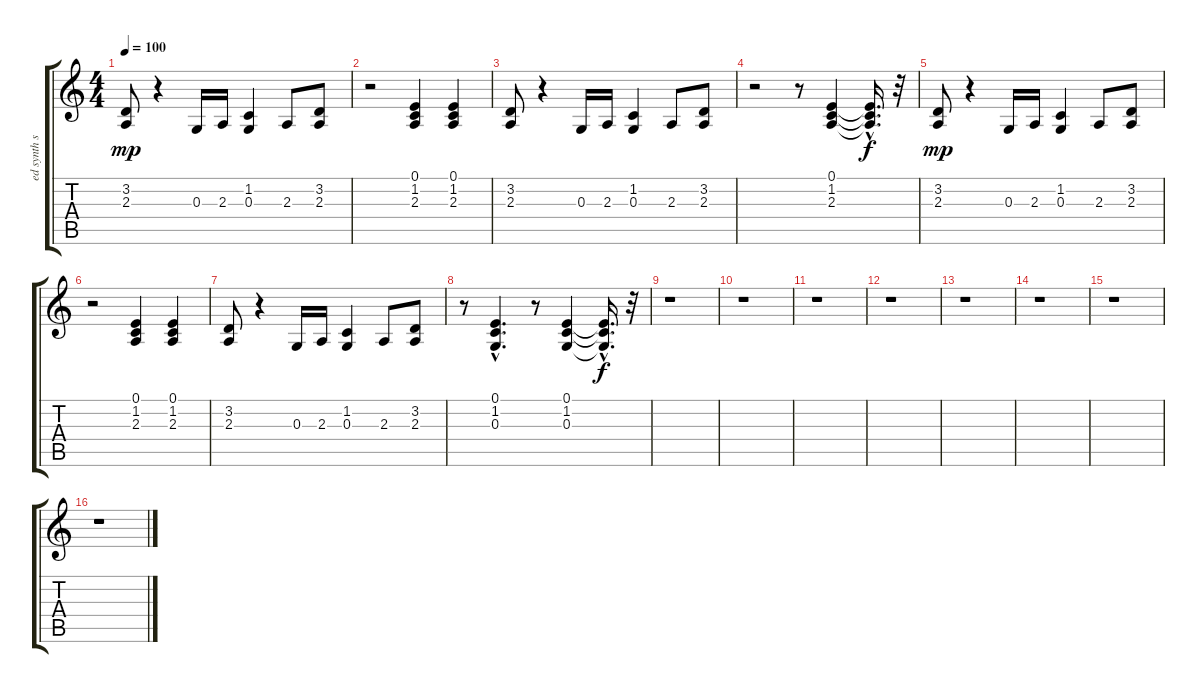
\track ("ed synth strings2" "ed synth s") {instrument synthstrings2}
\staff {score tabs}
\tuning (E4 B3 G3 D3 A2 E2) {hide}
\ts (4 4)
\tempo 100
\clef g2
\ks c
(3.2 2.3).8{dy mp} r.4 0.3.16 2.3.16 (1.2 0.3).4 2.3.8 (3.2 2.3).8 |
r.2 (0.1 1.2 2.3).4 (0.1 1.2 2.3).4 |
(3.2 2.3).8 r.4 0.3.16 2.3.16 (1.2 0.3).4 2.3.8 (3.2 2.3).8 |
r.2 r.8 (0.1 1.2 2.3).4 (0.1{hac t} 1.2{hac t} 2.3{hac t}).16{d dy f} r.32 |
(3.2 2.3).8{dy mp} r.4 0.3.16 2.3.16 (1.2 0.3).4 2.3.8 (3.2 2.3).8 |
r.2 (0.1 1.2 2.3).4 (0.1 1.2 2.3).4 |
(3.2 2.3).8 r.4 0.3.16 2.3.16 (1.2 0.3).4 2.3.8 (3.2 2.3).8 |
r.8 (0.1{hac} 1.2{hac} 0.3{hac}).4{d} r.8 (0.1 1.2 0.3).4 (0.1{hac t} 1.2{hac t} 0.3{hac t}).16{d dy f} r.32 |
r.1 |
r.1 |
r.1 |
r.1 |
r.1 |
r.1 |
r.1 |
r.1
